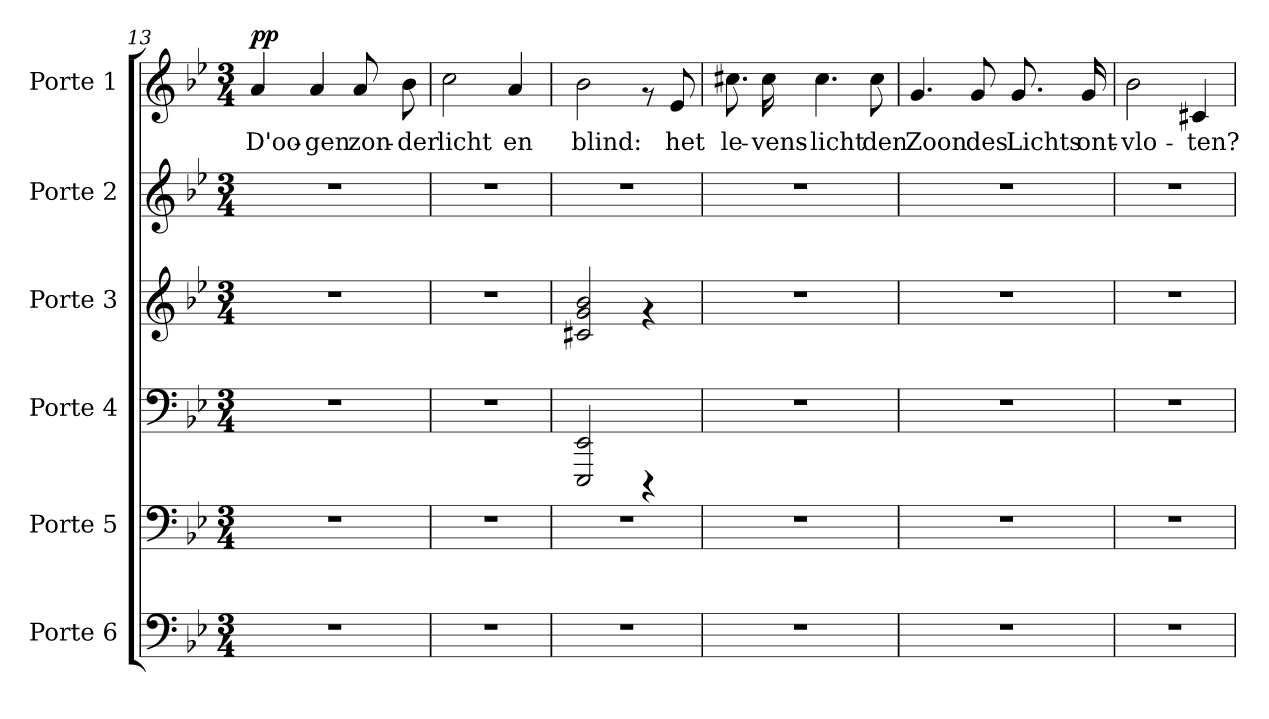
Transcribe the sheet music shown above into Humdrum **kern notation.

**kern	**kern	**kern	**kern	**kern	**kern	**text	**dynam
*part6	*part5	*part4	*part3	*part2	*part1	*part1	*part1
*staff6	*staff5	*staff4	*staff3	*staff2	*staff1	*staff1	*staff1
*I"Porte 6	*I"Porte 5	*I"Porte 4	*I"Porte 3	*I"Porte 2	*I"Porte 1	*	*
*clefF4	*clefF4	*clefF4	*clefG2	*clefG2	*clefG2	*	*
*k[b-e-]	*k[b-e-]	*k[b-e-]	*k[b-e-]	*k[b-e-]	*k[b-e-]	*	*
*B-:	*B-:	*B-:	*B-:	*B-:	*B-:	*	*
*M3/4	*M3/4	*M3/4	*M3/4	*M3/4	*M3/4	*	*
=13	=13	=13	=13	=13	=13	=13	=13
!	!	!	!	!	!	!LO:LY:b:cj	!LO:DY:b
2.r	2.r	2.r	2.r	2.r	4a/	D'oo-	pp
!	!	!	!	!	!	!LO:LY:b:cj	!
.	.	.	.	.	4a/	-gen	.
!	!	!	!	!	!	!LO:LY:b:cj	!
.	.	.	.	.	8a/	zon-	.
!	!	!	!	!	!	!LO:LY:b:cj	!
.	.	.	.	.	8b-\	-der	.
=14	=14	=14	=14	=14	=14	=14	=14
!	!	!	!	!	!	!LO:LY:b:cj	!
2.r	2.r	2.r	2.r	2.r	2cc\	licht	.
!	!	!	!	!	!	!LO:LY:b:cj	!
.	.	.	.	.	4a/	en	.
=15	=15	=15	=15	=15	=15	=15	=15
!	!	!	!	!	!	!LO:LY:b:cj	!
2.r	2.r	2EE-/ 2EEE-/	2b-/ 2g/ 2c#X/	2.r	2b-\	blind:	.
.	.	4rCCC	4rf	.	8rf	.	.
!	!	!	!	!	!	!LO:LY:b:cj	!
.	.	.	.	.	8e-/	het	.
=16	=16	=16	=16	=16	=16	=16	=16
!	!	!	!	!	!	!LO:LY:b:cj	!
2.r	2.r	2.r	2.r	2.r	8.cc#X\	le-	.
!	!	!	!	!	!	!LO:LY:b:cj	!
.	.	.	.	.	16cc#\	-vens-	.
!	!	!	!	!	!	!LO:LY:b:cj	!
.	.	.	.	.	4.cc#\	-licht	.
!	!	!	!	!	!	!LO:LY:b:cj	!
.	.	.	.	.	8cc#\	den	.
=17	=17	=17	=17	=17	=17	=17	=17
!	!	!	!	!	!	!LO:LY:b:cj	!
2.r	2.r	2.r	2.r	2.r	4.g/	Zoon	.
!	!	!	!	!	!	!LO:LY:b:cj	!
.	.	.	.	.	8g/	des	.
!	!	!	!	!	!	!LO:LY:b:cj	!
.	.	.	.	.	8.g/	Lichts	.
!	!	!	!	!	!	!LO:LY:b:cj	!
.	.	.	.	.	16g/	ont-	.
=18	=18	=18	=18	=18	=18	=18	=18
!	!	!	!	!	!	!LO:LY:b:cj	!
2.r	2.r	2.r	2.r	2.r	2b-\	-vlo-	.
!	!	!	!	!	!	!LO:LY:b:cj	!
.	.	.	.	.	4c#X/	-ten?	.
=	=	=	=	=	=	=	=
*-	*-	*-	*-	*-	*-	*-	*-
